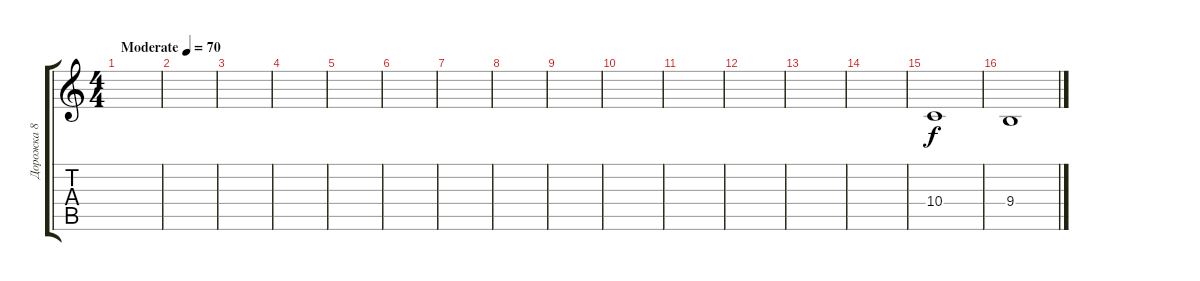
\track ("Дорожка 8" "Дорожка 8") {instrument fx4atmosphere}
\staff {score tabs}
\tuning (E4 B3 G3 D3 A2 E2) {hide}
\ts (4 4)
\tempo (70 "Moderate")
\clef g2
\ks c
|
|
|
|
|
|
|
|
|
|
|
|
|
|
10.4.1 |
9.4.1
